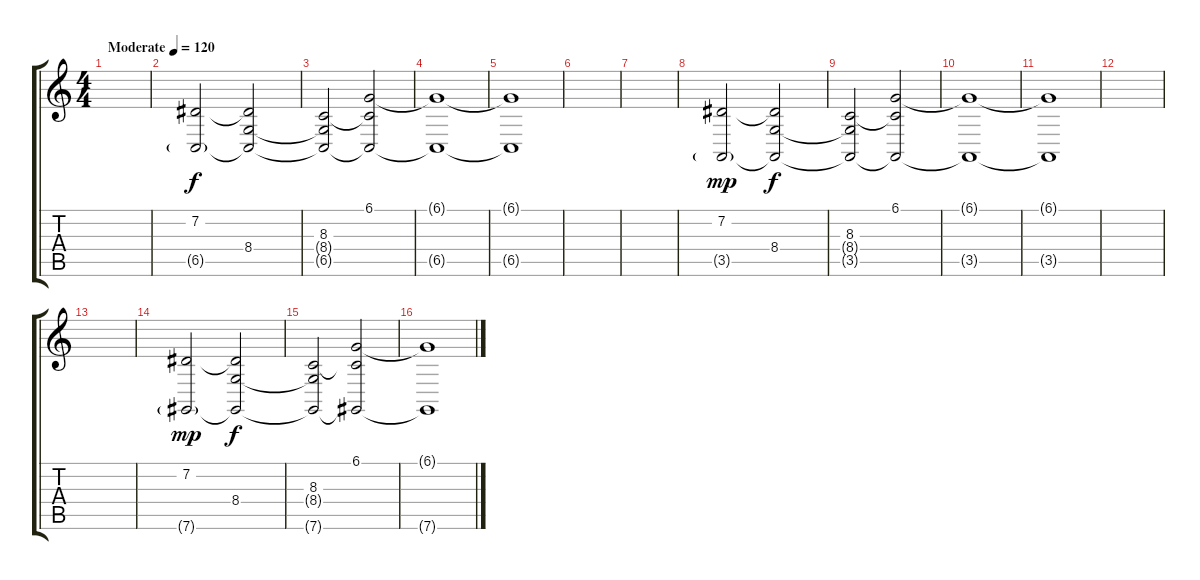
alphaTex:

\track "" {instrument orchestralharp}
\staff {score tabs}
\tuning (Db4 Ab3 E3 B2 Gb2 Db2) {hide}
\ts (4 4)
\tempo (120 "Moderate")
\clef g2
\ks c
|
(7.2 6.5{g}).2 (7.2{t} 8.4 6.5{t}).2{dy f} |
(8.3 8.4{t} 6.5{t}).2 (6.1 8.3{t} 6.5{t}).2 |
(6.1{t} 6.5{t}).1 |
(6.1{t} 6.5{t}).1 |
|
|
(7.2 3.5{g}).2{dy mp} (7.2{t} 8.4 3.5{t}).2{dy f} |
(8.3 8.4{t} 3.5{t}).2 (6.1 8.3{t} 3.5{t}).2 |
(6.1{t} 3.5{t}).1 |
(6.1{t} 3.5{t}).1 |
|
|
(7.2 7.6{g}).2{dy mp} (7.2{t} 8.4 7.6{t}).2{dy f} |
(8.3 8.4{t} 7.6{t}).2 (6.1 8.3{t} 7.6{t}).2 |
(6.1{t} 7.6{t}).1
